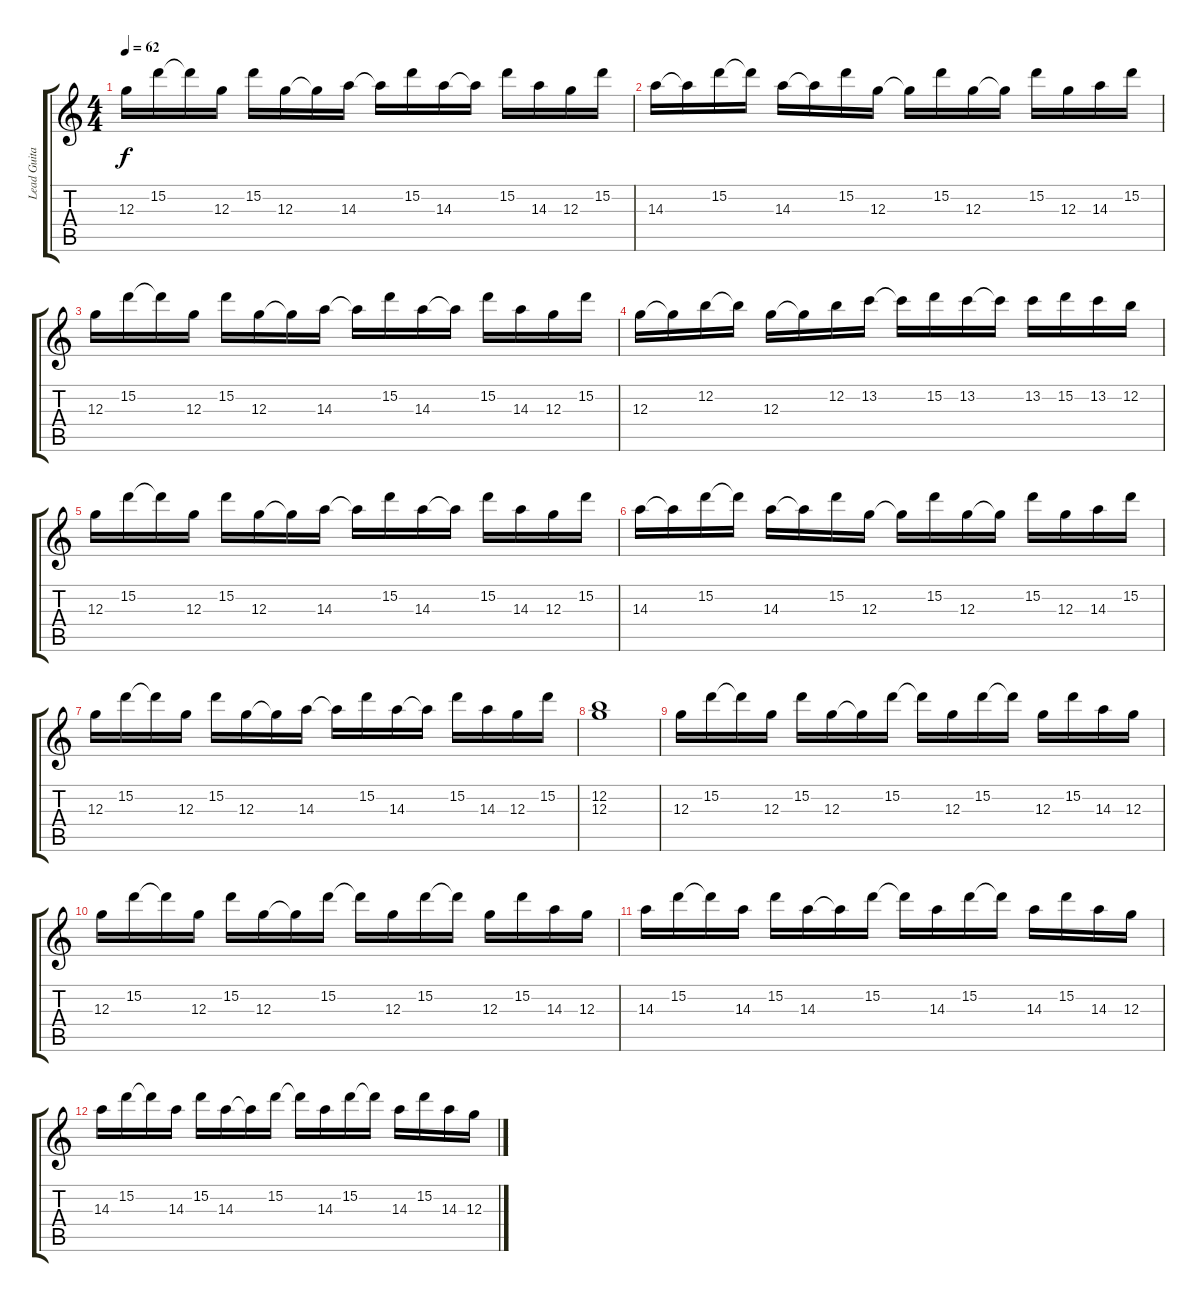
\track ("Lead Guitar" "Lead Guita") {instrument electricguitarclean}
\staff {score tabs}
\tuning (E4 B3 G3 D3 A2 D2) {hide}
\ts (4 4)
\tempo 62
\clef g2
\ks c
12.3.16{dy f} 15.2.16 15.2{t}.16 12.3.16 15.2.16 12.3.16 12.3{t}.16 14.3.16 14.3{t}.16 15.2.16 14.3.16 14.3{t}.16 15.2.16 14.3.16 12.3.16 15.2.16 |
14.3.16 14.3{t}.16 15.2.16 15.2{t}.16 14.3.16 14.3{t}.16 15.2.16 12.3.16 12.3{t}.16 15.2.16 12.3.16 12.3{t}.16 15.2.16 12.3.16 14.3.16 15.2.16 |
12.3.16 15.2.16 15.2{t}.16 12.3.16 15.2.16 12.3.16 12.3{t}.16 14.3.16 14.3{t}.16 15.2.16 14.3.16 14.3{t}.16 15.2.16 14.3.16 12.3.16 15.2.16 |
12.3.16 12.3{t}.16 12.2.16 12.2{t}.16 12.3.16 12.3{t}.16 12.2.16 13.2.16 13.2{t}.16 15.2.16 13.2.16 13.2{t}.16 13.2.16 15.2.16 13.2.16 12.2.16 |
12.3.16 15.2.16 15.2{t}.16 12.3.16 15.2.16 12.3.16 12.3{t}.16 14.3.16 14.3{t}.16 15.2.16 14.3.16 14.3{t}.16 15.2.16 14.3.16 12.3.16 15.2.16 |
14.3.16 14.3{t}.16 15.2.16 15.2{t}.16 14.3.16 14.3{t}.16 15.2.16 12.3.16 12.3{t}.16 15.2.16 12.3.16 12.3{t}.16 15.2.16 12.3.16 14.3.16 15.2.16 |
12.3.16 15.2.16 15.2{t}.16 12.3.16 15.2.16 12.3.16 12.3{t}.16 14.3.16 14.3{t}.16 15.2.16 14.3.16 14.3{t}.16 15.2.16 14.3.16 12.3.16 15.2.16 |
(12.2 12.3).1 |
12.3.16 15.2.16 15.2{t}.16 12.3.16 15.2.16 12.3.16 12.3{t}.16 15.2.16 15.2{t}.16 12.3.16 15.2.16 15.2{t}.16 12.3.16 15.2.16 14.3.16 12.3.16 |
12.3.16 15.2.16 15.2{t}.16 12.3.16 15.2.16 12.3.16 12.3{t}.16 15.2.16 15.2{t}.16 12.3.16 15.2.16 15.2{t}.16 12.3.16 15.2.16 14.3.16 12.3.16 |
14.3.16 15.2.16 15.2{t}.16 14.3.16 15.2.16 14.3.16 14.3{t}.16 15.2.16 15.2{t}.16 14.3.16 15.2.16 15.2{t}.16 14.3.16 15.2.16 14.3.16 12.3.16 |
14.3.16 15.2.16 15.2{t}.16 14.3.16 15.2.16 14.3.16 14.3{t}.16 15.2.16 15.2{t}.16 14.3.16 15.2.16 15.2{t}.16 14.3.16 15.2.16 14.3.16 12.3.16
